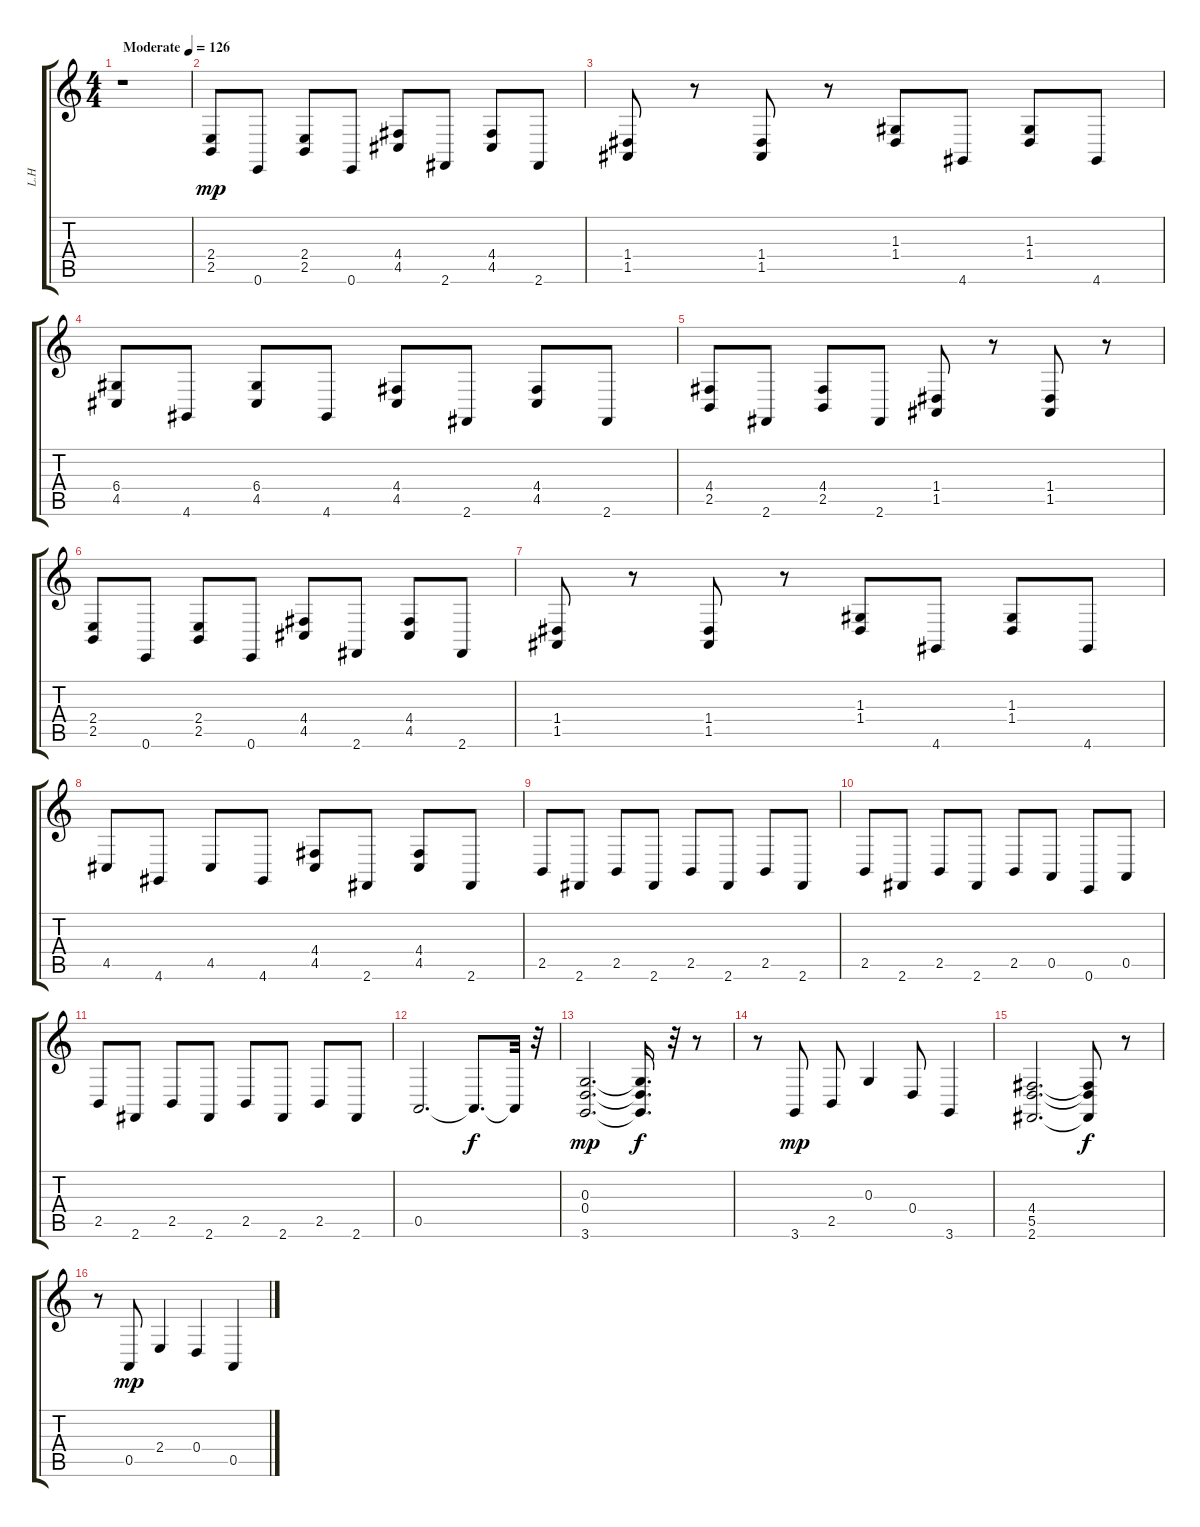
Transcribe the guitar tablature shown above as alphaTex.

\track ("L.H" "L.H") {instrument acousticgrandpiano}
\staff {score tabs}
\tuning (E4 B3 G3 D3 A2 E2) {hide}
\ts (4 4)
\tempo (126 "Moderate")
\clef g2
\ks c
r.1{dy mp instrument acousticgrandpiano} |
(2.4 2.5).8 0.6.8 (2.4 2.5).8 0.6.8 (4.4 4.5).8 2.6.8 (4.4 4.5).8 2.6.8 |
(1.4 1.5).8 r.8 (1.4 1.5).8 r.8 (1.3 1.4).8 4.6.8 (1.3 1.4).8 4.6.8 |
(6.4 4.5).8 4.6.8 (6.4 4.5).8 4.6.8 (4.4 4.5).8 2.6.8 (4.4 4.5).8 2.6.8 |
(4.4 2.5).8 2.6.8 (4.4 2.5).8 2.6.8 (1.4 1.5).8 r.8 (1.4 1.5).8 r.8 |
(2.4 2.5).8 0.6.8 (2.4 2.5).8 0.6.8 (4.4 4.5).8 2.6.8 (4.4 4.5).8 2.6.8 |
(1.4 1.5).8 r.8 (1.4 1.5).8 r.8 (1.3 1.4).8 4.6.8 (1.3 1.4).8 4.6.8 |
4.5.8 4.6.8 4.5.8 4.6.8 (4.4 4.5).8 2.6.8 (4.4 4.5).8 2.6.8 |
2.5.8 2.6.8 2.5.8 2.6.8 2.5.8 2.6.8 2.5.8 2.6.8 |
2.5.8 2.6.8 2.5.8 2.6.8 2.5.8 0.5.8 0.6.8 0.5.8 |
2.5.8 2.6.8 2.5.8 2.6.8 2.5.8 2.6.8 2.5.8 2.6.8 |
0.5.2{d} 0.5{t}.8{d dy f} 0.5{t}.32 r.32 |
(0.3 0.4 3.6).2{d dy mp} (0.3{t} 0.4{t} 3.6{t}).16{d dy f} r.32 r.8 |
r.8 3.6.8{dy mp} 2.5.8 0.3.4 0.4.8 3.6.4 |
(4.4 5.5 2.6).2{d} (4.4{t} 5.5{t} 2.6{t}).8{dy f} r.8 |
r.8 0.5.8{dy mp} 2.4.4 0.4.4 0.5.4
